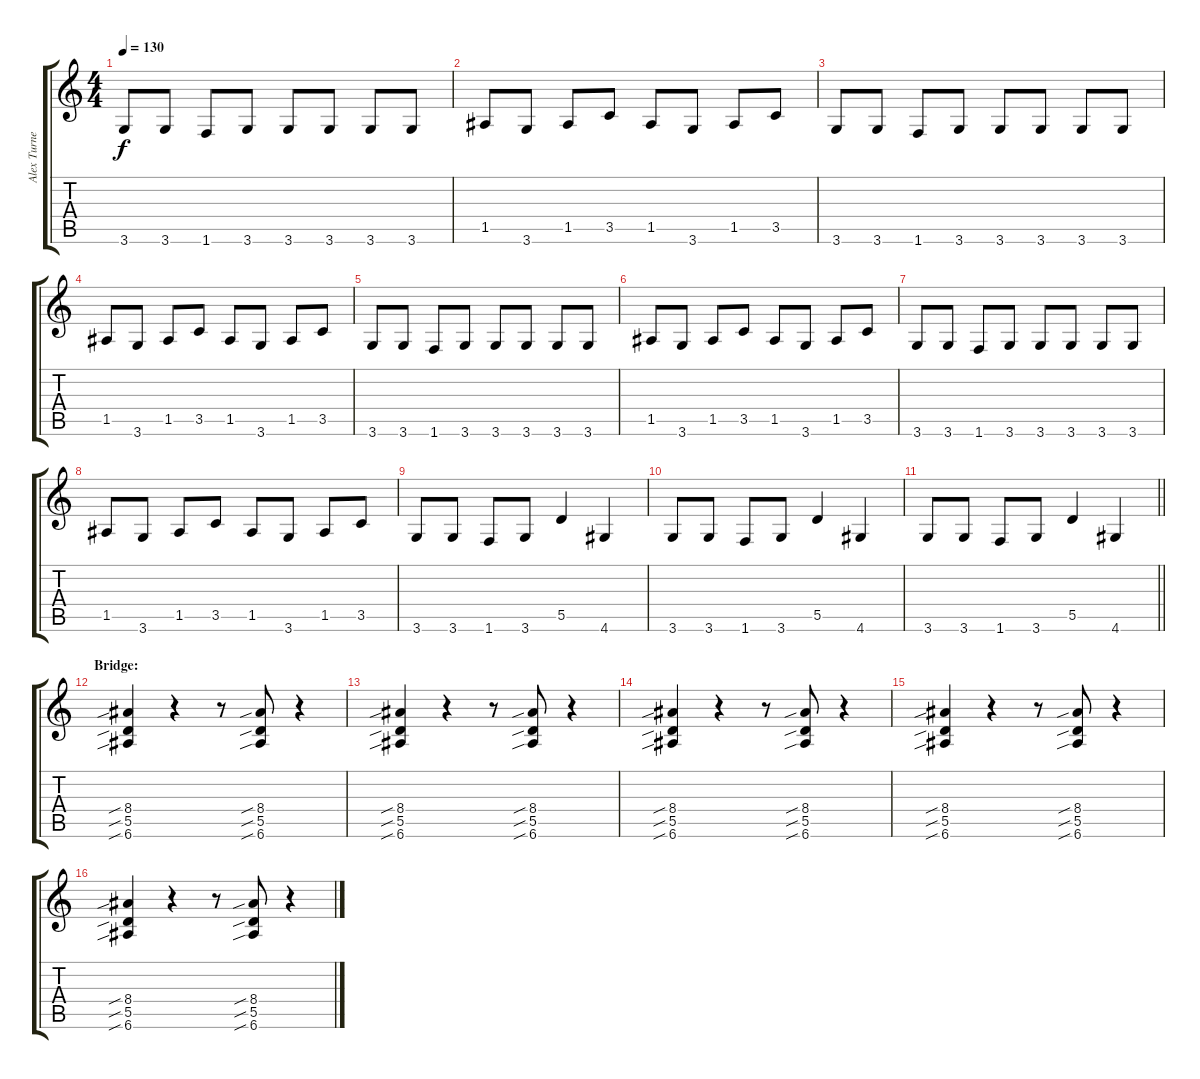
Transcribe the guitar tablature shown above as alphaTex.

\track ("Alex Turner (Rhythm Guitar)" "Alex Turne") {instrument overdrivenguitar}
\staff {score tabs}
\tuning (E4 B3 G3 D3 A2 E2) {hide}
\ts (4 4)
\tempo 130
\clef g2
\ks c
3.6.8{dy f} 3.6.8 1.6.8 3.6.8 3.6.8 3.6.8 3.6.8 3.6.8 |
1.5.8 3.6.8 1.5.8 3.5.8 1.5.8 3.6.8 1.5.8 3.5.8 |
3.6.8 3.6.8 1.6.8 3.6.8 3.6.8 3.6.8 3.6.8 3.6.8 |
1.5.8 3.6.8 1.5.8 3.5.8 1.5.8 3.6.8 1.5.8 3.5.8 |
3.6.8 3.6.8 1.6.8 3.6.8 3.6.8 3.6.8 3.6.8 3.6.8 |
1.5.8 3.6.8 1.5.8 3.5.8 1.5.8 3.6.8 1.5.8 3.5.8 |
3.6.8 3.6.8 1.6.8 3.6.8 3.6.8 3.6.8 3.6.8 3.6.8 |
1.5.8 3.6.8 1.5.8 3.5.8 1.5.8 3.6.8 1.5.8 3.5.8 |
3.6.8 3.6.8 1.6.8 3.6.8 5.5.4 4.6.4 |
3.6.8 3.6.8 1.6.8 3.6.8 5.5.4 4.6.4 |
\barLineRight lightlight
3.6.8 3.6.8 1.6.8 3.6.8 5.5.4 4.6.4 |
\section ("" "Bridge:")
(8.4{sib} 5.5{sib} 6.6{sib}).4 r.4 r.8 (8.4{sib} 5.5{sib} 6.6{sib}).8 r.4 |
(8.4{sib} 5.5{sib} 6.6{sib}).4 r.4 r.8 (8.4{sib} 5.5{sib} 6.6{sib}).8 r.4 |
(8.4{sib} 5.5{sib} 6.6{sib}).4 r.4 r.8 (8.4{sib} 5.5{sib} 6.6{sib}).8 r.4 |
(8.4{sib} 5.5{sib} 6.6{sib}).4 r.4 r.8 (8.4{sib} 5.5{sib} 6.6{sib}).8 r.4 |
(8.4{sib} 5.5{sib} 6.6{sib}).4 r.4 r.8 (8.4{sib} 5.5{sib} 6.6{sib}).8 r.4
